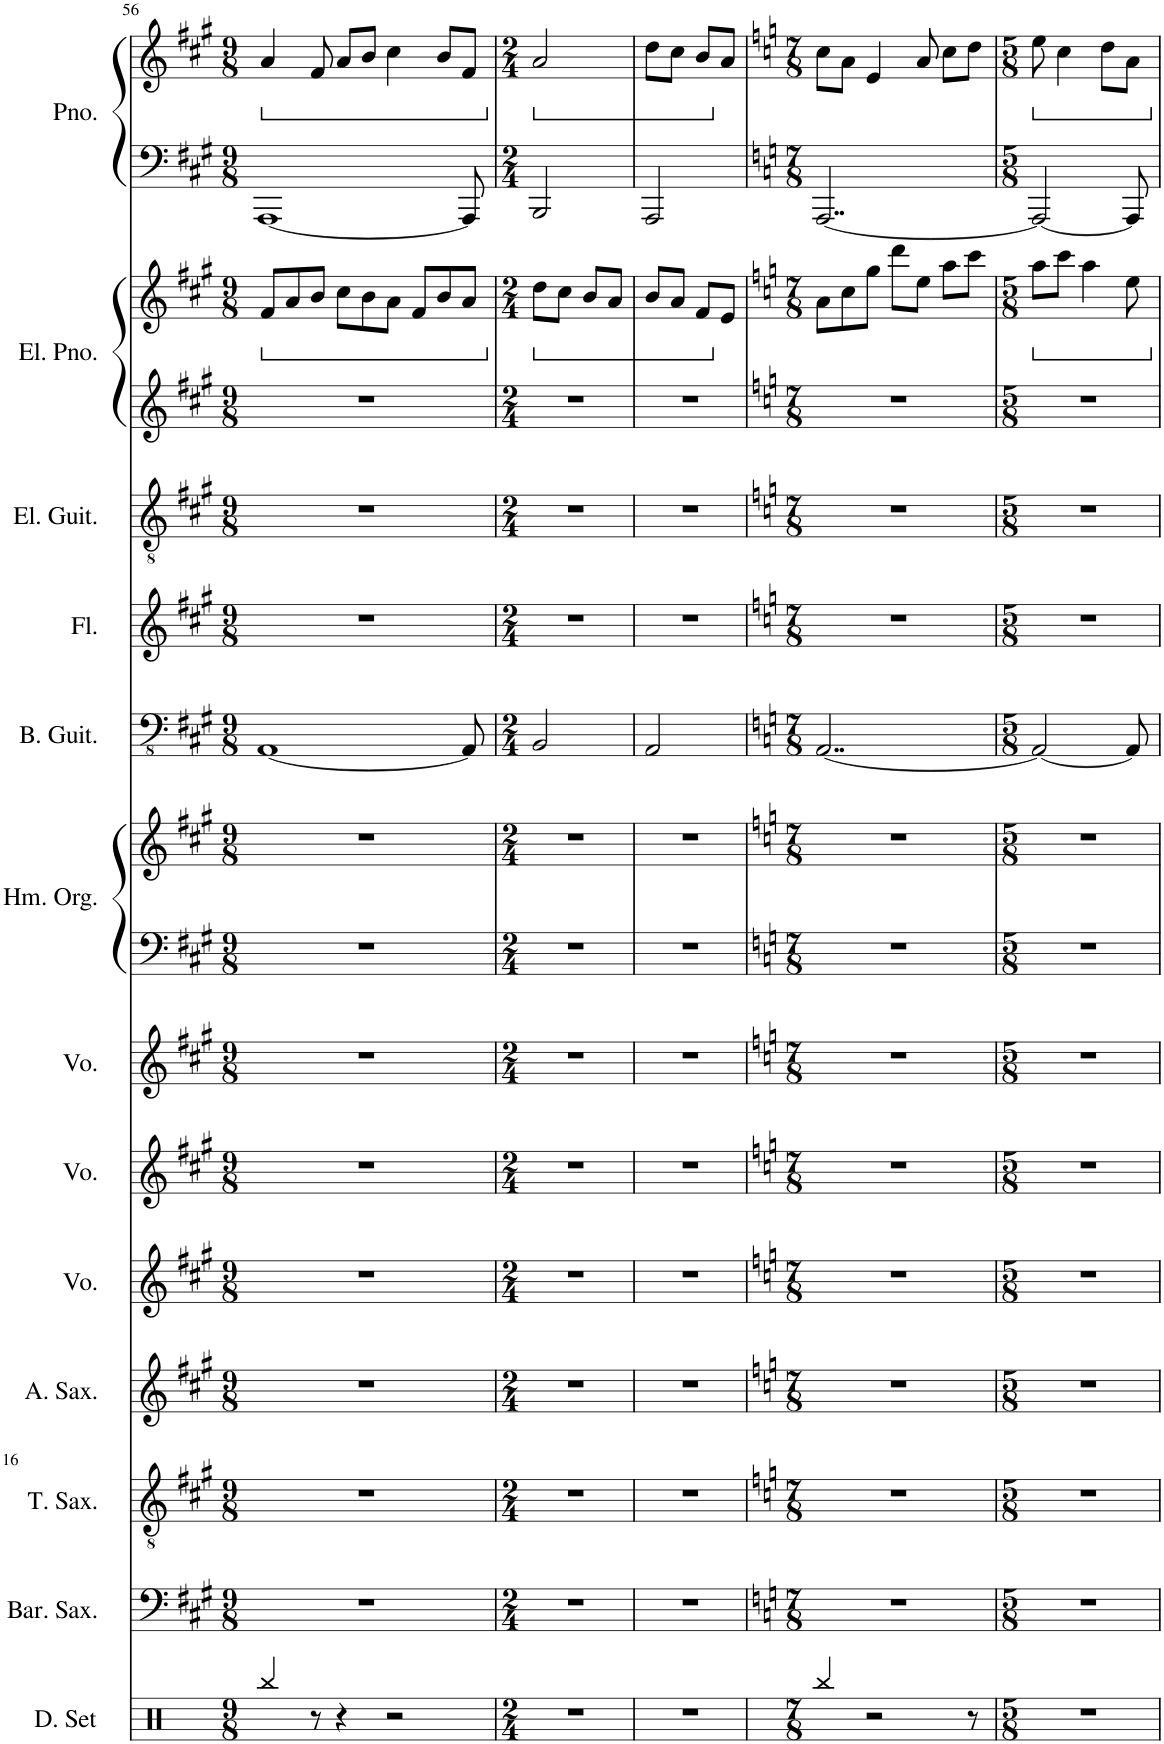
**kern	**kern	**kern	**kern	**kern	**kern	**kern	**kern	**kern	**kern	**kern	**kern	**kern	**kern	**kern	**kern
*part13	*part12	*part11	*part10	*part9	*part8	*part7	*part6	*part6	*part5	*part4	*part3	*part2	*part2	*part1	*part1
*staff16	*staff15	*staff14	*staff13	*staff12	*staff11	*staff10	*staff9	*staff8	*staff7	*staff6	*staff5	*staff4	*staff3	*staff2	*staff1
*I"Drumset	*I"Baritone Saxophone	*I"Tenor Saxophone	*I"Alto Saxophone	*I"Voice	*I"Voice	*I"Voice	*I"Hammond Organ	*	*I"Bass Guitar	*I"Flute	*I"Electric Guitar	*I"Electric Piano	*	*I"Piano	*
*I'D. Set	*I'Bar. Sax.	*I'T. Sax.	*I'A. Sax.	*I'Vo.	*I'Vo.	*I'Vo.	*I'Hm. Org.	*	*I'B. Guit.	*I'Fl.	*I'El. Guit.	*I'El. Pno.	*	*I'Pno.	*
!!LO:PB:g=z
*clefX	*clefF4	*clefGv2	*clefG2	*clefG2	*clefG2	*clefG2	*clefF4	*clefG2	*clefFv4	*clefG2	*clefGv2	*clefG2	*clefG2	*clefF4	*clefG2
*	*ITrd12c21	*ITrd8c14	*ITrd5c9	*	*	*	*	*	*	*	*	*	*	*	*
*k[]	*k[f#c#g#]	*k[f#c#g#]	*k[f#c#g#]	*k[f#c#g#]	*k[f#c#g#]	*k[f#c#g#]	*k[f#c#g#]	*k[f#c#g#]	*k[f#c#g#]	*k[f#c#g#]	*k[f#c#g#]	*k[f#c#g#]	*k[f#c#g#]	*k[f#c#g#]	*k[f#c#g#]
*M9/8	*M9/8	*M9/8	*M9/8	*M9/8	*M9/8	*M9/8	*M9/8	*M9/8	*M9/8	*M9/8	*M9/8	*M9/8	*M9/8	*M9/8	*M9/8
*	*	*	*	*	*	*	*	*	*	*	*	*	*ped	*	*
*	*	*	*	*	*	*	*	*	*	*	*	*	*	*	*ped
=56	=56	=56	=56	=56	=56	=56	=56	=56	=56	=56	=56	=56	=56	=56	=56
4Rbb/	8%9r	8%9r	8%9r	8%9r	8%9r	8%9r	8%9r	8%9r	[1AAA	8%9r	8%9r	8%9r	8f#/L	[1AAA	4a/
.	.	.	.	.	.	.	.	.	.	.	.	.	8a/	.	.
8r	.	.	.	.	.	.	.	.	.	.	.	.	8b/J	.	8f#/
4r	.	.	.	.	.	.	.	.	.	.	.	.	8cc#\L	.	8a/L
.	.	.	.	.	.	.	.	.	.	.	.	.	8b\	.	8b/J
2r	.	.	.	.	.	.	.	.	.	.	.	.	8a\J	.	4cc#\
.	.	.	.	.	.	.	.	.	.	.	.	.	8f#/L	.	.
.	.	.	.	.	.	.	.	.	.	.	.	.	8b/	.	8b/L
.	.	.	.	.	.	.	.	.	8AAA/]	.	.	.	8a/J	8AAA/]	8f#/J
=57	=57	=57	=57	=57	=57	=57	=57	=57	=57	=57	=57	=57	=57	=57	=57
*M2/4	*M2/4	*M2/4	*M2/4	*M2/4	*M2/4	*M2/4	*M2/4	*M2/4	*M2/4	*M2/4	*M2/4	*M2/4	*M2/4	*M2/4	*M2/4
*	*	*	*	*	*	*	*	*	*	*	*	*	*Xped	*	*
*	*	*	*	*	*	*	*	*	*	*	*	*	*ped	*	*
*	*	*	*	*	*	*	*	*	*	*	*	*	*	*	*Xped
*	*	*	*	*	*	*	*	*	*	*	*	*	*	*	*ped
2r	2r	2r	2r	2r	2r	2r	2r	2r	2BBB/	2r	2r	2r	8dd\L	2BBB/	2a/
.	.	.	.	.	.	.	.	.	.	.	.	.	8cc#\J	.	.
.	.	.	.	.	.	.	.	.	.	.	.	.	8b/L	.	.
.	.	.	.	.	.	.	.	.	.	.	.	.	8a/J	.	.
=58	=58	=58	=58	=58	=58	=58	=58	=58	=58	=58	=58	=58	=58	=58	=58
2r	2r	2r	2r	2r	2r	2r	2r	2r	2AAA/	2r	2r	2r	8b/L	2AAA/	8dd\L
.	.	.	.	.	.	.	.	.	.	.	.	.	8a/J	.	8cc#\J
.	.	.	.	.	.	.	.	.	.	.	.	.	8f#/L	.	8b/L
*	*	*	*	*	*	*	*	*	*	*	*	*	*Xped	*	*
*	*	*	*	*	*	*	*	*	*	*	*	*	*	*	*Xped
.	.	.	.	.	.	.	.	.	.	.	.	.	8e/J	.	8a/J
=59	=59	=59	=59	=59	=59	=59	=59	=59	=59	=59	=59	=59	=59	=59	=59
*	*k[]	*k[]	*k[]	*k[]	*k[]	*k[]	*k[]	*k[]	*k[]	*k[]	*k[]	*k[]	*k[]	*k[]	*k[]
*M7/8	*M7/8	*M7/8	*M7/8	*M7/8	*M7/8	*M7/8	*M7/8	*M7/8	*M7/8	*M7/8	*M7/8	*M7/8	*M7/8	*M7/8	*M7/8
4Rbb/	2..r	2..r	2..r	2..r	2..r	2..r	2..r	2..r	[2..AAA/	2..r	2..r	2..r	8a\L	[2..AAA/	8cc\L
.	.	.	.	.	.	.	.	.	.	.	.	.	8cc\	.	8a\J
2r	.	.	.	.	.	.	.	.	.	.	.	.	8gg\J	.	4e/
.	.	.	.	.	.	.	.	.	.	.	.	.	8ddd\L	.	.
.	.	.	.	.	.	.	.	.	.	.	.	.	8ee\J	.	8a/
.	.	.	.	.	.	.	.	.	.	.	.	.	8aa\L	.	8cc\L
8r	.	.	.	.	.	.	.	.	.	.	.	.	8ccc\J	.	8dd\J
=60	=60	=60	=60	=60	=60	=60	=60	=60	=60	=60	=60	=60	=60	=60	=60
*M5/8	*M5/8	*M5/8	*M5/8	*M5/8	*M5/8	*M5/8	*M5/8	*M5/8	*M5/8	*M5/8	*M5/8	*M5/8	*M5/8	*M5/8	*M5/8
*	*	*	*	*	*	*	*	*	*	*	*	*	*ped	*	*
*	*	*	*	*	*	*	*	*	*	*	*	*	*	*	*ped
8%5r	8%5r	8%5r	8%5r	8%5r	8%5r	8%5r	8%5r	8%5r	2AAA/_	8%5r	8%5r	8%5r	8aa\L	2AAA/_	8ee\
.	.	.	.	.	.	.	.	.	.	.	.	.	8ccc\J	.	4cc\
.	.	.	.	.	.	.	.	.	.	.	.	.	4aa\	.	.
.	.	.	.	.	.	.	.	.	.	.	.	.	.	.	8dd\L
.	.	.	.	.	.	.	.	.	8AAA/]	.	.	.	8ee\	8AAA/]	8a\J
*	*	*	*	*	*	*	*	*	*	*	*	*	*Xped	*	*
*	*	*	*	*	*	*	*	*	*	*	*	*	*	*	*Xped
=	=	=	=	=	=	=	=	=	=	=	=	=	=	=	=
*-	*-	*-	*-	*-	*-	*-	*-	*-	*-	*-	*-	*-	*-	*-	*-
